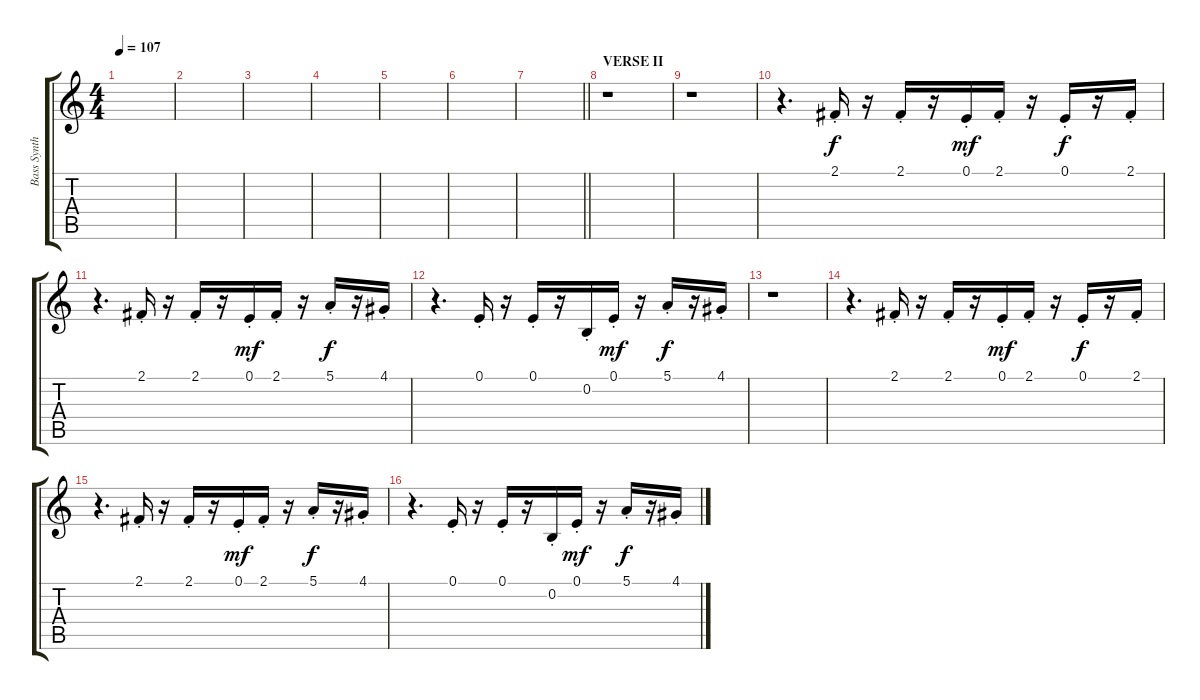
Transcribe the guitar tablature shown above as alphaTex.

\track ("Bass Synth L" "Bass Synth") {instrument lead8bassandlead}
\staff {score tabs}
\tuning (E4 B3 G3 D3 A2 E2) {hide}
\ts (4 4)
\tempo 107
\clef g2
\ks c
|
|
|
|
|
|
\barLineRight lightlight
|
\section ("" "VERSE II")
r.1 |
r.1 |
r.4{d} 2.1{st}.16 r.16 2.1{st}.16 r.16 0.1{st}.16{dy mf} 2.1{st}.16 r.16 0.1{st}.16{dy f} r.16 2.1{st}.16 |
r.4{d} 2.1{st}.16 r.16 2.1{st}.16 r.16 0.1{st}.16{dy mf} 2.1{st}.16 r.16 5.1{st}.16{dy f} r.16 4.1{st}.16 |
r.4{d} 0.1{st}.16 r.16 0.1{st}.16 r.16 0.2{st}.16 0.1{st}.16{dy mf} r.16 5.1{st}.16{dy f} r.16 4.1{st}.16 |
r.1 |
r.4{d} 2.1{st}.16 r.16 2.1{st}.16 r.16 0.1{st}.16{dy mf} 2.1{st}.16 r.16 0.1{st}.16{dy f} r.16 2.1{st}.16 |
r.4{d} 2.1{st}.16 r.16 2.1{st}.16 r.16 0.1{st}.16{dy mf} 2.1{st}.16 r.16 5.1{st}.16{dy f} r.16 4.1{st}.16 |
r.4{d} 0.1{st}.16 r.16 0.1{st}.16 r.16 0.2{st}.16 0.1{st}.16{dy mf} r.16 5.1{st}.16{dy f} r.16 4.1{st}.16
